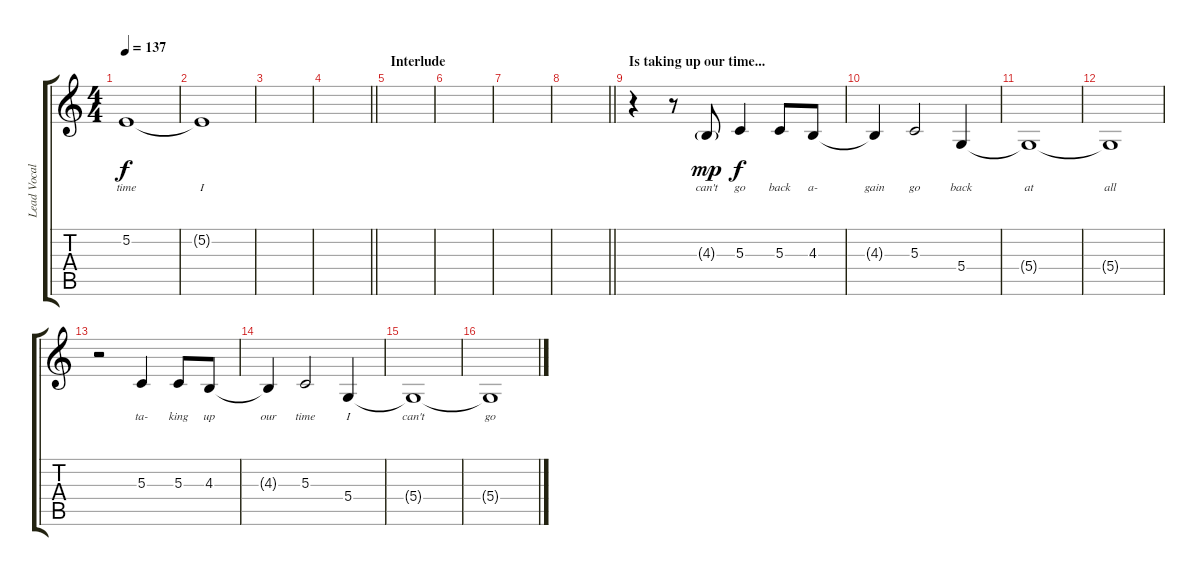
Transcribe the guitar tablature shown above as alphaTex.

\track ("Lead Vocal" "Lead Vocal") {instrument violin}
\staff {score tabs}
\tuning (E4 B3 G3 D3 A2 E2) {hide}
\ts (4 4)
\tempo 137
\clef g2
\ks c
5.2.1{lyrics (0 "time") lyrics (1 "") lyrics (2 "") lyrics (3 "") lyrics (4 "") dy f} |
5.2{t}.1{lyrics (0 "I") lyrics (1 "") lyrics (2 "") lyrics (3 "") lyrics (4 "")} |
|
\barLineRight lightlight
|
\section ("" "Interlude")
|
|
|
\barLineRight lightlight
|
\section ("" "Is taking up our time...")
r.4{volume 8} r.8 4.3{g}.8{lyrics (0 "can't") lyrics (1 "") lyrics (2 "") lyrics (3 "") lyrics (4 "") dy mp} 5.3.4{lyrics (0 "go") lyrics (1 "") lyrics (2 "") lyrics (3 "") lyrics (4 "") dy f} 5.3.8{lyrics (0 "back") lyrics (1 "") lyrics (2 "") lyrics (3 "") lyrics (4 "")} 4.3.8{lyrics (0 "a-") lyrics (1 "") lyrics (2 "") lyrics (3 "") lyrics (4 "")} |
4.3{t}.4{lyrics (0 "gain") lyrics (1 "") lyrics (2 "") lyrics (3 "") lyrics (4 "")} 5.3.2{lyrics (0 "go") lyrics (1 "") lyrics (2 "") lyrics (3 "") lyrics (4 "")} 5.4.4{lyrics (0 "back") lyrics (1 "") lyrics (2 "") lyrics (3 "") lyrics (4 "")} |
5.4{t}.1{lyrics (0 "at") lyrics (1 "") lyrics (2 "") lyrics (3 "") lyrics (4 "")} |
5.4{t}.1{lyrics (0 "all") lyrics (1 "") lyrics (2 "") lyrics (3 "") lyrics (4 "")} |
r.2 5.3.4{lyrics (0 "ta-") lyrics (1 "") lyrics (2 "") lyrics (3 "") lyrics (4 "")} 5.3.8{lyrics (0 "king") lyrics (1 "") lyrics (2 "") lyrics (3 "") lyrics (4 "")} 4.3.8{lyrics (0 "up") lyrics (1 "") lyrics (2 "") lyrics (3 "") lyrics (4 "")} |
4.3{t}.4{lyrics (0 "our") lyrics (1 "") lyrics (2 "") lyrics (3 "") lyrics (4 "")} 5.3.2{lyrics (0 "time") lyrics (1 "") lyrics (2 "") lyrics (3 "") lyrics (4 "")} 5.4.4{lyrics (0 "I") lyrics (1 "") lyrics (2 "") lyrics (3 "") lyrics (4 "")} |
5.4{t}.1{lyrics (0 "can't") lyrics (1 "") lyrics (2 "") lyrics (3 "") lyrics (4 "")} |
5.4{t}.1{lyrics (0 "go") lyrics (1 "") lyrics (2 "") lyrics (3 "") lyrics (4 "")}
